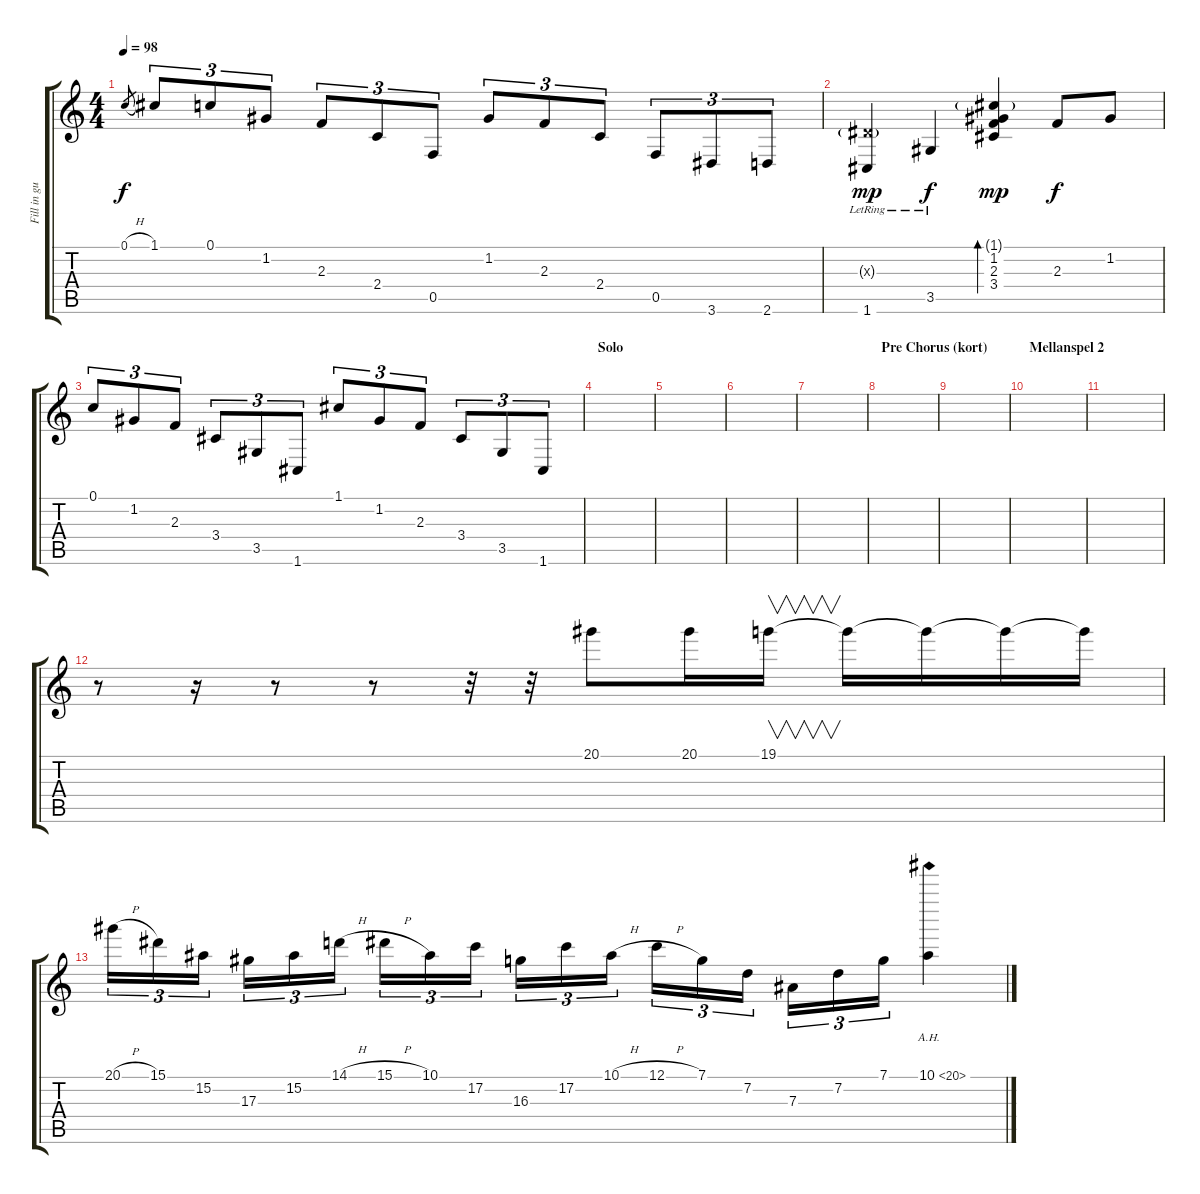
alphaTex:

\track ("Fill in guitar" "Fill in gu") {instrument distortionguitar}
\staff {score tabs}
\tuning (C4 G3 Eb3 Bb2 F2 C2) {hide}
\ts (4 4)
\tempo 98
\clef g2
\ks c
0.1{h}.8{gr dy f} 1.1.8{tu (3 2)} 0.1.8{tu (3 2)} 1.2.8{tu (3 2)} 2.3.8{tu (3 2)} 2.4.8{tu (3 2)} 0.5.8{tu (3 2)} 1.2.8{tu (3 2)} 2.3.8{tu (3 2)} 2.4.8{tu (3 2)} 0.5.8{tu (3 2)} 3.6.8{tu (3 2)} 2.6.8{tu (3 2)} |
(0.3{g x} 1.6{lr}).4{dy mp volume 10 instrument acousticguitarsteel} 3.5{lr}.4{dy f} (1.1{g} 1.2 2.3 3.4).4{bd 120 dy mp} 2.3.8{dy f} 1.2.8 |
0.1.8{tu (3 2)} 1.2.8{tu (3 2)} 2.3.8{tu (3 2)} 3.4.8{tu (3 2)} 3.5.8{tu (3 2)} 1.6.8{tu (3 2)} 1.1.8{tu (3 2)} 1.2.8{tu (3 2)} 2.3.8{tu (3 2)} 3.4.8{tu (3 2)} 3.5.8{tu (3 2)} 1.6.8{tu (3 2)} |
\section ("" "Solo")
|
|
|
|
\section ("" "Pre Chorus (kort)")
|
|
\section ("" "Mellanspel 2")
|
|
r.8{instrument distortionguitar} r.16 r.8 r.8 r.32 r.32 20.1.8 20.1.16 19.1.16{v} 19.1{t}.16 19.1{t}.16 19.1{t}.16 19.1{t}.16 |
20.1{h}.16{tu (3 2)} 15.1.16{tu (3 2)} 15.2.16{tu (3 2)} 17.3.16{tu (3 2)} 15.2.16{tu (3 2)} 14.1{h}.16{tu (3 2)} 15.1{h}.16{tu (3 2)} 10.1.16{tu (3 2)} 17.2.16{tu (3 2)} 16.3.16{tu (3 2)} 17.2.16{tu (3 2)} 10.1{h}.16{tu (3 2)} 12.1{h}.16{tu (3 2)} 7.1.16{tu (3 2)} 7.2.16{tu (3 2)} 7.3.16{tu (3 2)} 7.2.16{tu (3 2)} 7.1.16{tu (3 2)} 10.1{ah 10}.4
